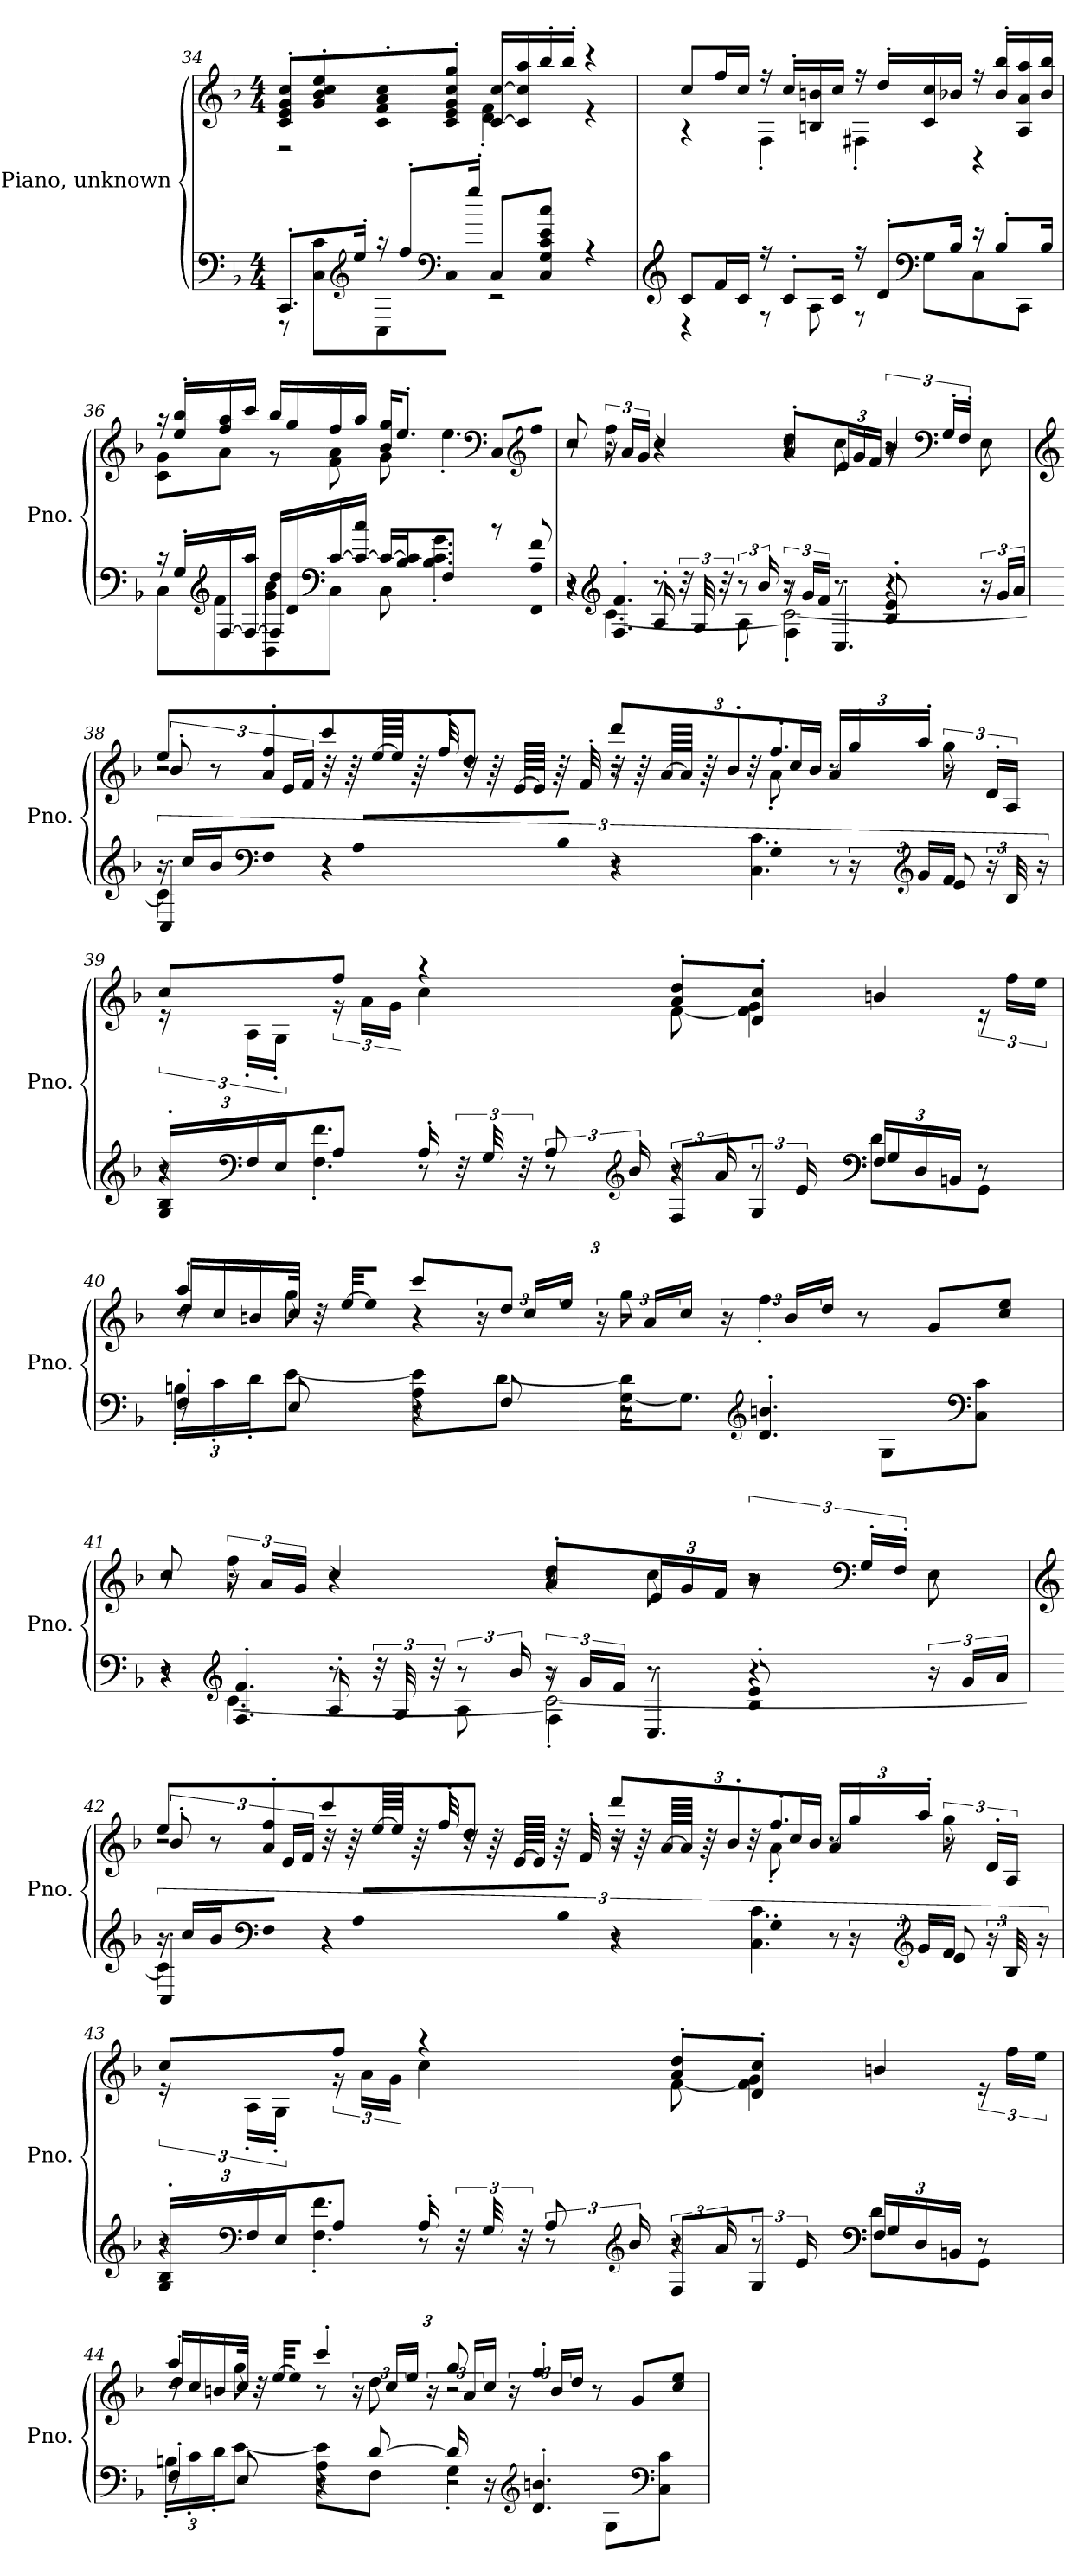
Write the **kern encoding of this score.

**kern	**kern
*part1	*part1
*staff2	*staff1
*I"Piano, unknown	*
*I'Pno.	*
*clefF4	*clefG2
*k[b-]	*k[b-]
*M4/4	*M4/4
=34	=34
*^	*^
8.CC'/L	8r	8c/' 8e/' 8g/' 8cc/'L	2r
.	8C\ 8c\L	8g/' 8b-/' 8cc/' 8ee/'	.
*clefG2	*	*	*
16ee'/Jk	.	.	.
16r	8C\	8c/' 8f/' 8a/' 8cc/'	.
8ff'/L	.	.	.
*clefF4	*	*	*
.	8C\J	8c/' 8e/' 8g/' 8cc/' 8gg/'J	.
16gg'/Jk	.	.	.
8C/L	2r	[16c/ [16cc/LL	4d\' 4f\'
.	.	16c/] 16cc/] 16aa/	.
8C/ 8G/ 8c/ 8e/ 8cc/J	.	16bb-'/	.
.	.	16bb-'/JJ	.
4r	.	4r	4r
!!LO:LB:g=z	!!
=35	=35	=35	=35
*clefG2	*	*	*
8c/L	4r	8cc/L	4r
16f/L	.	16ff/L	.
16c/JJ	.	16cc/JJ	.
16r	8r	16r	4F'\
8c'/L	.	16cc'/LL	.
.	8A\	16Bn/ 16bn/	.
16c/Jk	.	16cc/JJ	.
16r	8r	16r	4F#X'\
8d'/L	.	16dd'/LL	.
*clefF4	*	*	*
.	8G\L	16c/ 16cc/	.
16B-/Jk	.	16b-X/JJ	.
16r	8C\	16r	4r
8B-'/L	.	16b-/' 16bb-/'LL	.
.	8CC\J	16A/ 16a/ 16aa/	.
16B-/Jk	.	16b-/ 16bb-/JJ	.
!!LO:LB:g=z	!!
=36	=36	=36	=36
16r	8C\L	16r	8c\ 8g\L
16G'/LL	.	16ee/' 16bb-/'LL	.
*clefG2	*	*	*
[16F/	8f\	16ff/ 16aa/	8a\J
16F/_ 16aa/JJ	.	16ccc/JJ	.
16F/] 16dd/LL	8BB-\ 8g\ 8b-\	16bb-/LL	8r
16d/	.	16gg/	.
*clefF4	*	*	*
[16c/	8C\J	16ff/	8f\ 8a\
16c/_ 16cc/JJ	.	16aa/JJ	.
16c/LL_	8C\	16b-/ 16gg/KL	8g\
16B-/ 16c/]J	.	8.ee'/J	.
8F/J	4.B-\' 4.c\' 4.g\'	.	4.ee'\
*	*	*clefF4	*
8r	.	8C/L	.
*	*	*clefG2	*
8FF/ 8A/ 8f/	.	8ff/J	.
!!LO:LB:g=z
=37	=37	=37	=37
*^	*^	*	*^
4r	8r	8r	4r	2r	8r	8cc/
*clefG2	*	*	*	*	*	*
.	[4.c\	4.F/' 4.f/'	.	.	8ff\	24r
.	.	.	.	.	.	24a/LL
.	.	.	.	.	.	24g/JJ
16A'/	.	.	8r	.	4r	4cc/
48r	.	.	.	.	.	.
48G/	.	.	.	.	.	.
48r	.	.	.	.	.	.
12r	.	.	8A\	.	.	.
24b-/	.	.	.	.	.	.
24r	2c\_	8r	4F'\	4r	8r	8a/' 8dd/'L
24g/LL	.	.	.	.	.	.
24f/JJ	.	.	.	.	.	.
*	*	*	*	*	*	*Xbrackettup
8r	.	4.C'/	.	.	8cc\	24e/L
.	.	.	.	.	.	24g/
.	.	.	.	.	.	24f/JJ
*	*	*	*	*	*	*brackettup
8B-/' 8e/'	.	.	4r	4b-/	8r	24r
*	*	*	*	*clefF4	*	*
.	.	.	.	.	.	24G'/LL
.	.	.	.	.	.	24F'/JJ
24r	.	.	.	.	8E\	8r
24g/LL	.	.	.	.	.	.
24a/JJ	.	.	.	.	.	.
*v	*v	*v	*v	*	*	*
!!LO:PB:g=z	!!	!!
=38	=38	=38	=38
*	*clefG2	*	*
*^	*	*	*
*	*^	*	*	*
24r	4c\]	4C'/	8ee/L	2r	12b-'/
24cc/LL	.	.	.	.	.
24b-/J	.	.	.	.	12r
*clefF4	*	*	*	*	*
8F/J	.	.	8a/' 8ff/'	.	.
.	.	.	.	.	24e/LL
.	.	.	.	.	24f/JJ
8A/L	4r	4r	8ccc/	.	32r
.	.	.	.	.	64r
.	.	.	.	.	[64ee/LLLL
.	.	.	.	.	64ee/JJJJ]
.	.	.	.	.	64r
.	.	.	.	.	32ff'/
8B-/J	.	.	8dd/J	.	32r
.	.	.	.	.	64r
.	.	.	.	.	[64e/LLLL
.	.	.	.	.	64e/JJJJ]
.	.	.	.	.	64r
.	.	.	.	.	32f'/
*	*	*	*	*	*Xbrackettup
4G'/	8r	4r	32r	8r	12ddd/L
.	.	.	64r	.	.
.	.	.	[64a/LLLL	.	.
.	.	.	64a/JJJJ]	.	.
.	.	.	64r	.	.
.	.	.	.	.	12b-'/
.	.	.	32r	.	.
.	4.C\ 4.c\	.	4.ff'/	8a'\	.
.	.	.	.	.	24cc/L
.	.	.	.	.	24b-/JJ
24r	.	8r	.	8r	24a/LL
*clefG2	*	*	*	*	*
24g/LL	.	.	.	.	24gg'/
24f/JJ	.	.	.	.	24aa'/JJ
*	*	*	*	*	*brackettup
24r	.	8e/	.	8gg\	24r
48B-/	.	.	.	.	24d'/LL
16r	.	.	.	.	.
.	.	.	.	.	24A/JJ
*	*	*	*v	*v	*v
!!LO:LB:g=z
=39	=39	=39	=39
*Xbrackettup	*	*	*
*	*	*	*^
24G/' 24B-/'LL	8r	4r	8cc/L	24r
*clefF4	*	*	*	*
24F/	.	.	.	24A'\LL
24E/J	.	.	.	24G'\JJ
8A/J	4.F\' 4.f\'	.	8ff/J	24r
.	.	.	.	24a\LL
.	.	.	.	24g\JJ
16A'/	.	8r	4r	4cc\
*brackettup	*	*	*	*
48r	.	.	.	.
48G/	.	.	.	.
48r	.	.	.	.
12r	.	8A/	.	.
*clefG2	*	*	*	*
24b-/	.	.	.	.
12r	4r	8F/L	8a/' 8dd/'L	[8f\
24a/	.	.	.	.
12r	.	8G/J	8d/' 8cc/'J	4f\] 4g\
24e/	.	.	.	.
*clefF4	*	*	*	*
*Xbrackettup	*	*	*	*
24F/LL	8d\L	4G/	4bn/	.
24D/	.	.	.	.
24BBn/JJ	.	.	.	.
8r	8GG\J	.	.	24r
.	.	.	.	24ff\LL
.	.	.	.	24ee\JJ
!!LO:LB:g=z
=40	=40	=40	=40	=40
*	*	*	*	*^
*	*	*	*	*	*Xbrackettup
4F'/	24Bn'\LL	8r	4aa'/	8r	24dd/LL
.	24c'\	.	.	.	24cc/
.	24d'\J	.	.	.	24bn/
*	*	*	*	*	*brackettup
.	[8e\J	8E/	.	8gg\	48cc/JJk
.	.	.	.	.	48r
.	.	.	.	.	[48ee/KLL
.	.	.	.	.	16ee/JJ]
8r	8A\ 8e\]L	4r	8ccc/L	4r	24r
.	.	.	.	.	24cc/LL
.	.	.	.	.	24ee/JJ
8F/	[8d\J	.	8dd/J	.	24r
.	.	.	.	.	24a/LL
.	.	.	.	.	24cc/JJ
8r	[16G\ 16d\]KL	2r	2r	8gg\	24r
.	.	.	.	.	24b/LL
.	8.G\J]	.	.	.	.
.	.	.	.	.	24dd/JJ
*clefG2	*	*	*	*	*
4.d/' 4.bn/'	.	.	.	4.ff'\	8r
.	8G\L	.	.	.	8g/L
*clefF4	*	*	*	*	*
.	8C\ 8c\J	.	.	.	8cc/ 8ee/J
!!LO:LB:g=z	!!	!!
=41	=41	=41	=41	=41	=41
*	*	*^	*	*	*
4r	8r	8r	4r	2r	8r	8cc/
*clefG2	*	*	*	*	*	*
.	[4.c\	4.F/' 4.f/'	.	.	8ff\	24r
.	.	.	.	.	.	24a/LL
.	.	.	.	.	.	24g/JJ
16A'/	.	.	8r	.	4r	4cc/
*brackettup	*	*	*	*	*	*
48r	.	.	.	.	.	.
48G/	.	.	.	.	.	.
48r	.	.	.	.	.	.
12r	.	.	8A\	.	.	.
24b-/	.	.	.	.	.	.
24r	2c\_	8r	4F'\	4r	8r	8a/' 8dd/'L
24g/LL	.	.	.	.	.	.
24f/JJ	.	.	.	.	.	.
*	*	*	*	*	*	*Xbrackettup
8r	.	4.C'/	.	.	8cc\	24e/L
.	.	.	.	.	.	24g/
.	.	.	.	.	.	24f/JJ
*	*	*	*	*	*	*brackettup
8B-/' 8e/'	.	.	4r	4b-/	8r	24r
*	*	*	*	*clefF4	*	*
.	.	.	.	.	.	24G'/LL
.	.	.	.	.	.	24F'/JJ
24r	.	.	.	.	8E\	8r
24g/LL	.	.	.	.	.	.
24a/JJ	.	.	.	.	.	.
*v	*v	*v	*v	*	*	*
!!LO:LB:g=z	!!	!!
=42	=42	=42	=42
*	*clefG2	*	*
*^	*	*	*
*	*^	*	*	*
24r	4c\]	4C'/	8ee/L	2r	12b-'/
24cc/LL	.	.	.	.	.
24b-/J	.	.	.	.	12r
*clefF4	*	*	*	*	*
8F/J	.	.	8a/' 8ff/'	.	.
.	.	.	.	.	24e/LL
.	.	.	.	.	24f/JJ
8A/L	4r	4r	8ccc/	.	32r
.	.	.	.	.	64r
.	.	.	.	.	[64ee/LLLL
.	.	.	.	.	64ee/JJJJ]
.	.	.	.	.	64r
.	.	.	.	.	32ff'/
8B-/J	.	.	8dd/J	.	32r
.	.	.	.	.	64r
.	.	.	.	.	[64e/LLLL
.	.	.	.	.	64e/JJJJ]
.	.	.	.	.	64r
.	.	.	.	.	32f'/
*	*	*	*	*	*Xbrackettup
4G'/	8r	4r	32r	8r	12ddd/L
.	.	.	64r	.	.
.	.	.	[64a/LLLL	.	.
.	.	.	64a/JJJJ]	.	.
.	.	.	64r	.	.
.	.	.	.	.	12b-'/
.	.	.	32r	.	.
.	4.C\ 4.c\	.	4.ff'/	8a'\	.
.	.	.	.	.	24cc/L
.	.	.	.	.	24b-/JJ
24r	.	8r	.	8r	24a/LL
*clefG2	*	*	*	*	*
24g/LL	.	.	.	.	24gg'/
24f/JJ	.	.	.	.	24aa'/JJ
*	*	*	*	*	*brackettup
24r	.	8e/	.	8gg\	24r
48B-/	.	.	.	.	24d'/LL
16r	.	.	.	.	.
.	.	.	.	.	24A/JJ
*	*	*	*v	*v	*v
!!LO:LB:g=z
=43	=43	=43	=43
*Xbrackettup	*	*	*
*	*	*	*^
24G/' 24B-/'LL	8r	4r	8cc/L	24r
*clefF4	*	*	*	*
24F/	.	.	.	24A'\LL
24E/J	.	.	.	24G'\JJ
8A/J	4.F\' 4.f\'	.	8ff/J	24r
.	.	.	.	24a\LL
.	.	.	.	24g\JJ
16A'/	.	8r	4r	4cc\
*brackettup	*	*	*	*
48r	.	.	.	.
48G/	.	.	.	.
48r	.	.	.	.
12r	.	8A/	.	.
*clefG2	*	*	*	*
24b-/	.	.	.	.
12r	4r	8F/L	8a/' 8dd/'L	[8f\
24a/	.	.	.	.
12r	.	8G/J	8d/' 8cc/'J	4f\] 4g\
24e/	.	.	.	.
*clefF4	*	*	*	*
*Xbrackettup	*	*	*	*
24F/LL	8d\L	4G/	4bn/	.
24D/	.	.	.	.
24BBn/JJ	.	.	.	.
8r	8GG\J	.	.	24r
.	.	.	.	24ff\LL
.	.	.	.	24ee\JJ
!!LO:PB:g=z
=44	=44	=44	=44	=44
*	*	*	*	*^
*	*	*	*	*	*Xbrackettup
4F'/	24Bn'\LL	8r	4aa'/	8r	24dd/LL
.	24c'\	.	.	.	24cc/
.	24d'\J	.	.	.	24bn/
*	*	*	*	*	*brackettup
.	[8e\J	8E/	.	8gg\	48cc/JJk
.	.	.	.	.	48r
.	.	.	.	.	[48ee/KLL
.	.	.	.	.	16ee/JJ]
8r	8A\ 8e\]L	4r	4ccc'/	8r	24r
.	.	.	.	.	24cc/LL
.	.	.	.	.	24ee/JJ
[8d/	8F\J	.	.	8dd\	24r
.	.	.	.	.	24a/LL
.	.	.	.	.	24cc/JJ
16d/]	4G'\	2r	8gg/	2r	24r
.	.	.	.	.	24b/LL
16r	.	.	.	.	.
.	.	.	.	.	24dd/JJ
*clefG2	*	*	*	*	*
4.d/' 4.bn/'	.	.	4.ff'/	.	8r
.	8G\L	.	.	.	8g/L
*clefF4	*	*	*	*	*
.	8C\ 8c\J	.	.	.	8cc/ 8ee/J
*v	*v	*v	*	*	*
*	*v	*v	*v
=	=
*-	*-
